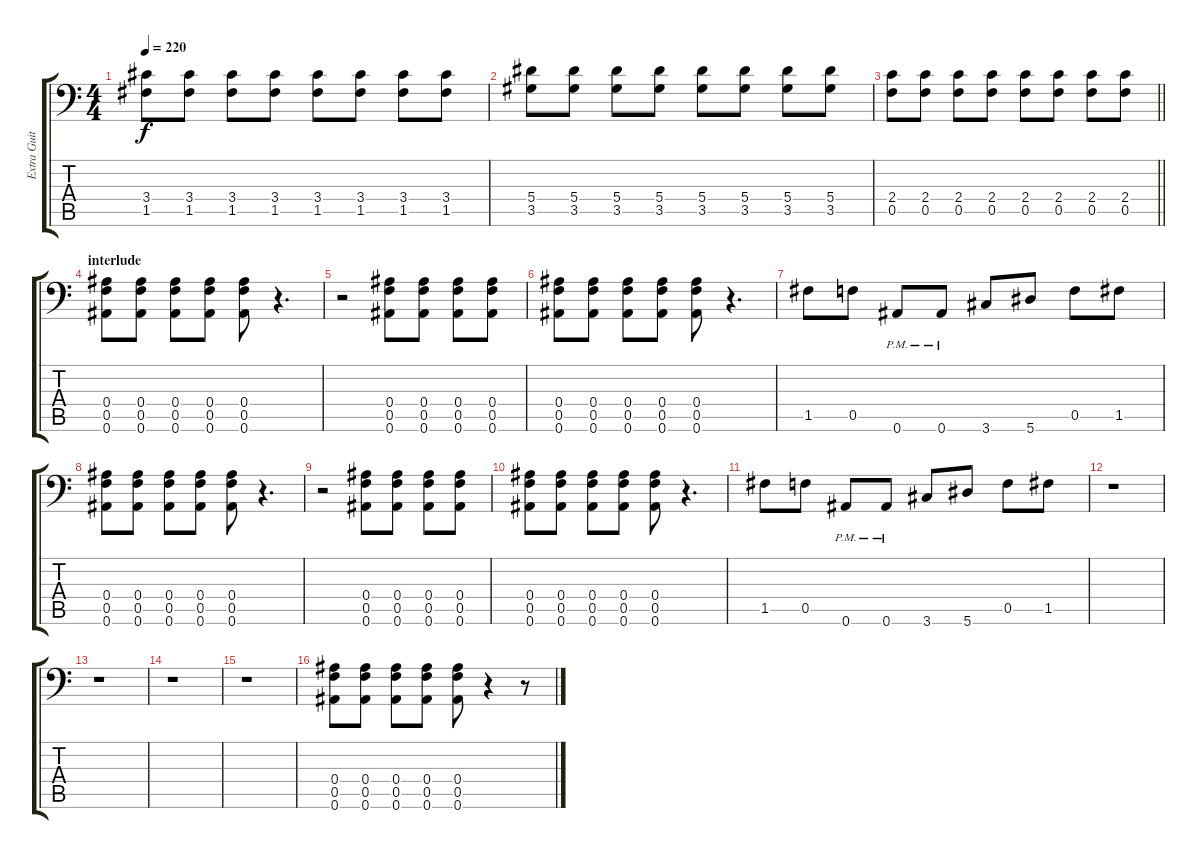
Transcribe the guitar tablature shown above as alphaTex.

\track ("Extra Guitar" "Extra Guit") {instrument distortionguitar}
\staff {score tabs}
\tuning (C4 G3 Eb3 Bb2 F2 Bb1) {hide}
\ts (4 4)
\tempo 220
\clef f4
\ks c
(3.4 1.5).8{dy f} (3.4 1.5).8 (3.4 1.5).8 (3.4 1.5).8 (3.4 1.5).8 (3.4 1.5).8 (3.4 1.5).8 (3.4 1.5).8 |
(5.4 3.5).8 (5.4 3.5).8 (5.4 3.5).8 (5.4 3.5).8 (5.4 3.5).8 (5.4 3.5).8 (5.4 3.5).8 (5.4 3.5).8 |
\barLineRight lightlight
(2.4 0.5).8 (2.4 0.5).8 (2.4 0.5).8 (2.4 0.5).8 (2.4 0.5).8 (2.4 0.5).8 (2.4 0.5).8 (2.4 0.5).8 |
\section ("" "interlude")
(0.4 0.5 0.6).8 (0.4 0.5 0.6).8 (0.4 0.5 0.6).8 (0.4 0.5 0.6).8 (0.4 0.5 0.6).8 r.4{d} |
r.2 (0.4 0.5 0.6).8 (0.4 0.5 0.6).8 (0.4 0.5 0.6).8 (0.4 0.5 0.6).8 |
(0.4 0.5 0.6).8 (0.4 0.5 0.6).8 (0.4 0.5 0.6).8 (0.4 0.5 0.6).8 (0.4 0.5 0.6).8 r.4{d} |
1.5.8 0.5.8 0.6{pm}.8 0.6{pm}.8 3.6.8 5.6.8 0.5.8 1.5.8 |
(0.4 0.5 0.6).8 (0.4 0.5 0.6).8 (0.4 0.5 0.6).8 (0.4 0.5 0.6).8 (0.4 0.5 0.6).8 r.4{d} |
r.2 (0.4 0.5 0.6).8 (0.4 0.5 0.6).8 (0.4 0.5 0.6).8 (0.4 0.5 0.6).8 |
(0.4 0.5 0.6).8 (0.4 0.5 0.6).8 (0.4 0.5 0.6).8 (0.4 0.5 0.6).8 (0.4 0.5 0.6).8 r.4{d} |
1.5.8 0.5.8 0.6{pm}.8 0.6{pm}.8 3.6.8 5.6.8 0.5.8 1.5.8 |
r.1 |
r.1 |
r.1 |
r.1 |
(0.4 0.5 0.6).8 (0.4 0.5 0.6).8 (0.4 0.5 0.6).8 (0.4 0.5 0.6).8 (0.4 0.5 0.6).8 r.4 r.8
